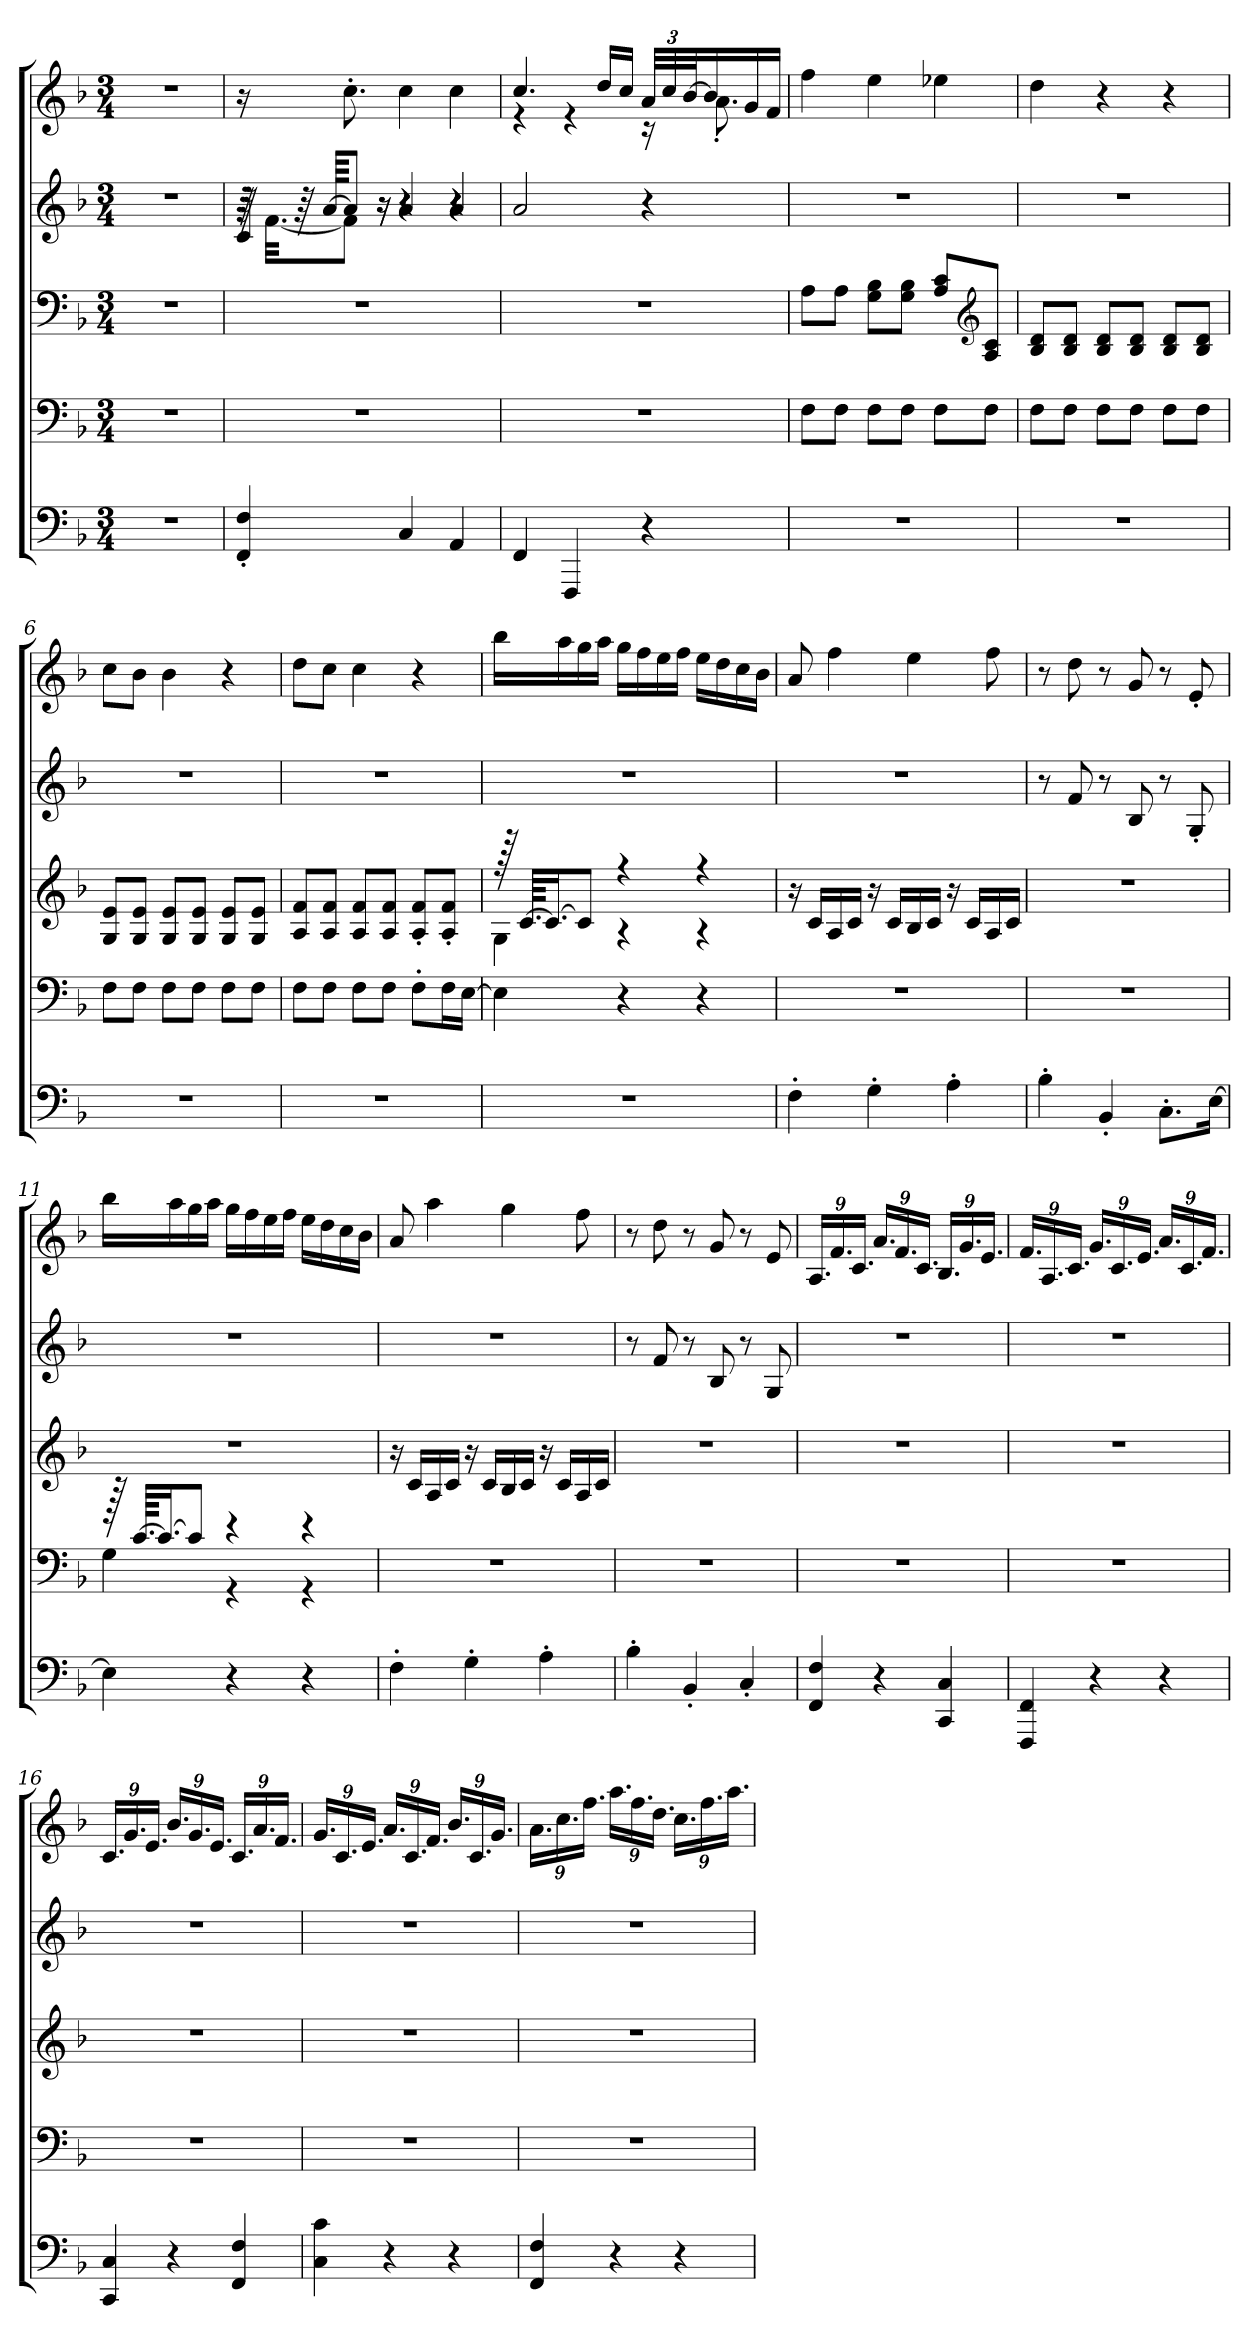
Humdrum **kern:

**kern	**kern	**kern	**kern	**kern
*part5	*part4	*part3	*part2	*part1
*staff5	*staff4	*staff3	*staff2	*staff1
*clefF4	*clefF4	*clefF4	*clefG2	*clefG2
*k[b-]	*k[b-]	*k[b-]	*k[b-]	*k[b-]
*M3/4	*M3/4	*M3/4	*M3/4	*M3/4
*MM120	*MM120	*MM120	*MM120	*MM120
=1	=1	=1	=1	=1
2.r	2.r	2.r	2.r	2.r
=2	=2	=2	=2	=2
*	*	*	*	*MM170
*	*	*	*^	*
*	*	*	*	*^	*
4FF/' 4F/'	2.r	2.r	32r	64r	4c/	16r
.	.	.	.	[32.f\KKL	.	.
.	.	.	64r	.	.	.
.	.	.	[64a/KKKL	.	.	.
*	*	*	*	*	*	*MM129
.	.	.	8a/J]	8f\J]	.	8.cc'\
.	.	.	16r	16r	.	.
*	*	*	*	*	*	*MM134
4C/	.	.	4a/	4r	4r	4cc\
4AA/	.	.	4a/	4r	4r	4cc\
*	*	*	*v	*v	*v	*
=3	=3	=3	=3	=3
*	*	*	*	*^
4FF/	2.r	2.r	2a/	4.cc/	4r
4FFF/	.	.	.	.	4r
.	.	.	.	16dd/LL	.
.	.	.	.	16cc/JJ	.
*	*	*	*	*Xbrackettup	*
4r	.	.	4r	48a/LLL	16r
.	.	.	.	48cc/	.
.	.	.	.	[48b-/J	.
.	.	.	.	16b-/]	8.a'\
.	.	.	.	16g/	.
.	.	.	.	16f/JJ	.
*	*	*	*	*v	*v
=4	=4	=4	=4	=4
*	*	*	*	*MM136
2.r	8F\L	8A\L	2.r	4ff\
.	8F\J	8A\J	.	.
.	8F\L	8G\ 8B-\L	.	4ee\
.	8F\J	8G\ 8B-\J	.	.
.	8F\L	8A/ 8c/L	.	4ee-X\
*	*	*clefG2	*	*
.	8F\J	8A/ 8c/J	.	.
!!LO:LB:g=z
=5	=5	=5	=5	=5
2.r	8F\L	8B-/ 8d/L	2.r	4dd\
.	8F\J	8B-/ 8d/J	.	.
.	8F\L	8B-/ 8d/L	.	4r
.	8F\J	8B-/ 8d/J	.	.
.	8F\L	8B-/ 8d/L	.	4r
.	8F\J	8B-/ 8d/J	.	.
=6	=6	=6	=6	=6
*	*	*	*	*MM135
2.r	8F\L	8G/ 8e/L	2.r	8cc\L
.	8F\J	8G/ 8e/J	.	8b-\J
.	8F\L	8G/ 8e/L	.	4b-\
.	8F\J	8G/ 8e/J	.	.
.	8F\L	8G/ 8e/L	.	4r
.	8F\J	8G/ 8e/J	.	.
=7	=7	=7	=7	=7
*	*	*	*	*MM136
2.r	8F\L	8A/ 8f/L	2.r	8dd\L
.	8F\J	8A/ 8f/J	.	8cc\J
.	8F\L	8A/ 8f/L	.	4cc\
.	8F\J	8A/ 8f/J	.	.
.	8F'\L	8A/' 8f/'L	.	4r
.	16F\L	8A/' 8f/'J	.	.
.	[16E\JJ	.	.	.
=8	=8	=8	=8	=8
*	*	*	*	*MM136
*	*	*^	*	*
2.r	4E\]	128r	4G\	2.r	16bb-\LL
.	.	[64.c/KKLL	.	.	.
.	.	16.c/J_	.	.	.
.	.	.	.	.	16aa\
.	.	8c/J]	.	.	16gg\
.	.	.	.	.	16aa\JJ
.	4r	4r	4r	.	16gg\LL
.	.	.	.	.	16ff\
.	.	.	.	.	16ee\
.	.	.	.	.	16ff\JJ
.	4r	4r	4r	.	16ee\LL
.	.	.	.	.	16dd\
.	.	.	.	.	16cc\
.	.	.	.	.	16b-\JJ
*	*	*v	*v	*	*
!!LO:PB:g=z
=9	=9	=9	=9	=9
4F'\	2.r	16r	2.r	8a/
.	.	16c/LL	.	.
.	.	16A/	.	4ff\
.	.	16c/JJ	.	.
4G'\	.	16r	.	.
.	.	16c/LL	.	.
.	.	16B-/	.	4ee\
.	.	16c/JJ	.	.
4A'\	.	16r	.	.
.	.	16c/LL	.	.
.	.	16A/	.	8ff\
.	.	16c/JJ	.	.
=10	=10	=10	=10	=10
4B-'\	2.r	2.r	8r	8r
.	.	.	8f/	8dd\
4BB-'/	.	.	8r	8r
.	.	.	8B-/	8g/
8.C'\L	.	.	8r	8r
*	*	*	*	*MM111
.	.	.	8G'/	8e'/
[16E\Jk	.	.	.	.
=11	=11	=11	=11	=11
*	*	*	*	*MM136
*	*^	*	*	*
4E\]	128r	4G\	2.r	2.r	16bb-\LL
.	[64.c/KKLL	.	.	.	.
.	16.c/J_	.	.	.	.
.	.	.	.	.	16aa\
.	8c/J]	.	.	.	16gg\
.	.	.	.	.	16aa\JJ
4r	4r	4r	.	.	16gg\LL
.	.	.	.	.	16ff\
.	.	.	.	.	16ee\
.	.	.	.	.	16ff\JJ
4r	4r	4r	.	.	16ee\LL
.	.	.	.	.	16dd\
.	.	.	.	.	16cc\
.	.	.	.	.	16b-\JJ
*	*v	*v	*	*	*
!!LO:LB:g=z
=12	=12	=12	=12	=12
4F'\	2.r	16r	2.r	8a/
.	.	16c/LL	.	.
.	.	16A/	.	4aa\
.	.	16c/JJ	.	.
4G'\	.	16r	.	.
.	.	16c/LL	.	.
.	.	16B-/	.	4gg\
.	.	16c/JJ	.	.
4A'\	.	16r	.	.
.	.	16c/LL	.	.
.	.	16A/	.	8ff\
.	.	16c/JJ	.	.
=13	=13	=13	=13	=13
4B-'\	2.r	2.r	8r	8r
.	.	.	8f/	8dd\
4BB-'/	.	.	8r	8r
.	.	.	8B-/	8g/
4C'/	.	.	8r	8r
.	.	.	8G/	8e/
=14	=14	=14	=14	=14
*	*	*	*	*MM136
4FF/ 4F/	2.r	2.r	2.r	18.A/LL
.	.	.	.	18.f/
.	.	.	.	18.c/JJ
4r	.	.	.	18.a/LL
.	.	.	.	18.f/
.	.	.	.	18.c/JJ
4CC/ 4C/	.	.	.	18.B-/LL
.	.	.	.	18.g/
.	.	.	.	18.e/JJ
!!LO:PB:g=z
=15	=15	=15	=15	=15
4FFF/ 4FF/	2.r	2.r	2.r	18.f/LL
.	.	.	.	18.A/
.	.	.	.	18.c/JJ
4r	.	.	.	18.g/LL
.	.	.	.	18.c/
.	.	.	.	18.e/JJ
4r	.	.	.	18.a/LL
.	.	.	.	18.c/
.	.	.	.	18.f/JJ
=16	=16	=16	=16	=16
*	*	*	*	*MM136
4CC/ 4C/	2.r	2.r	2.r	18.c/LL
.	.	.	.	18.g/
.	.	.	.	18.e/JJ
4r	.	.	.	18.b-/LL
.	.	.	.	18.g/
.	.	.	.	18.e/JJ
4FF/ 4F/	.	.	.	18.c/LL
.	.	.	.	18.a/
.	.	.	.	18.f/JJ
=17	=17	=17	=17	=17
4C\ 4c\	2.r	2.r	2.r	18.g/LL
.	.	.	.	18.c/
.	.	.	.	18.e/JJ
4r	.	.	.	18.a/LL
.	.	.	.	18.c/
.	.	.	.	18.f/JJ
4r	.	.	.	18.b-/LL
.	.	.	.	18.c/
.	.	.	.	18.g/JJ
!!LO:LB:g=z
=18	=18	=18	=18	=18
*	*	*	*	*MM136
4FF/ 4F/	2.r	2.r	2.r	18.a\LL
.	.	.	.	18.cc\
.	.	.	.	18.ff\JJ
4r	.	.	.	18.aa\LL
.	.	.	.	18.ff\
.	.	.	.	18.dd\JJ
4r	.	.	.	18.cc\LL
.	.	.	.	18.ff\
.	.	.	.	18.aa\JJ
=	=	=	=	=
*-	*-	*-	*-	*-
